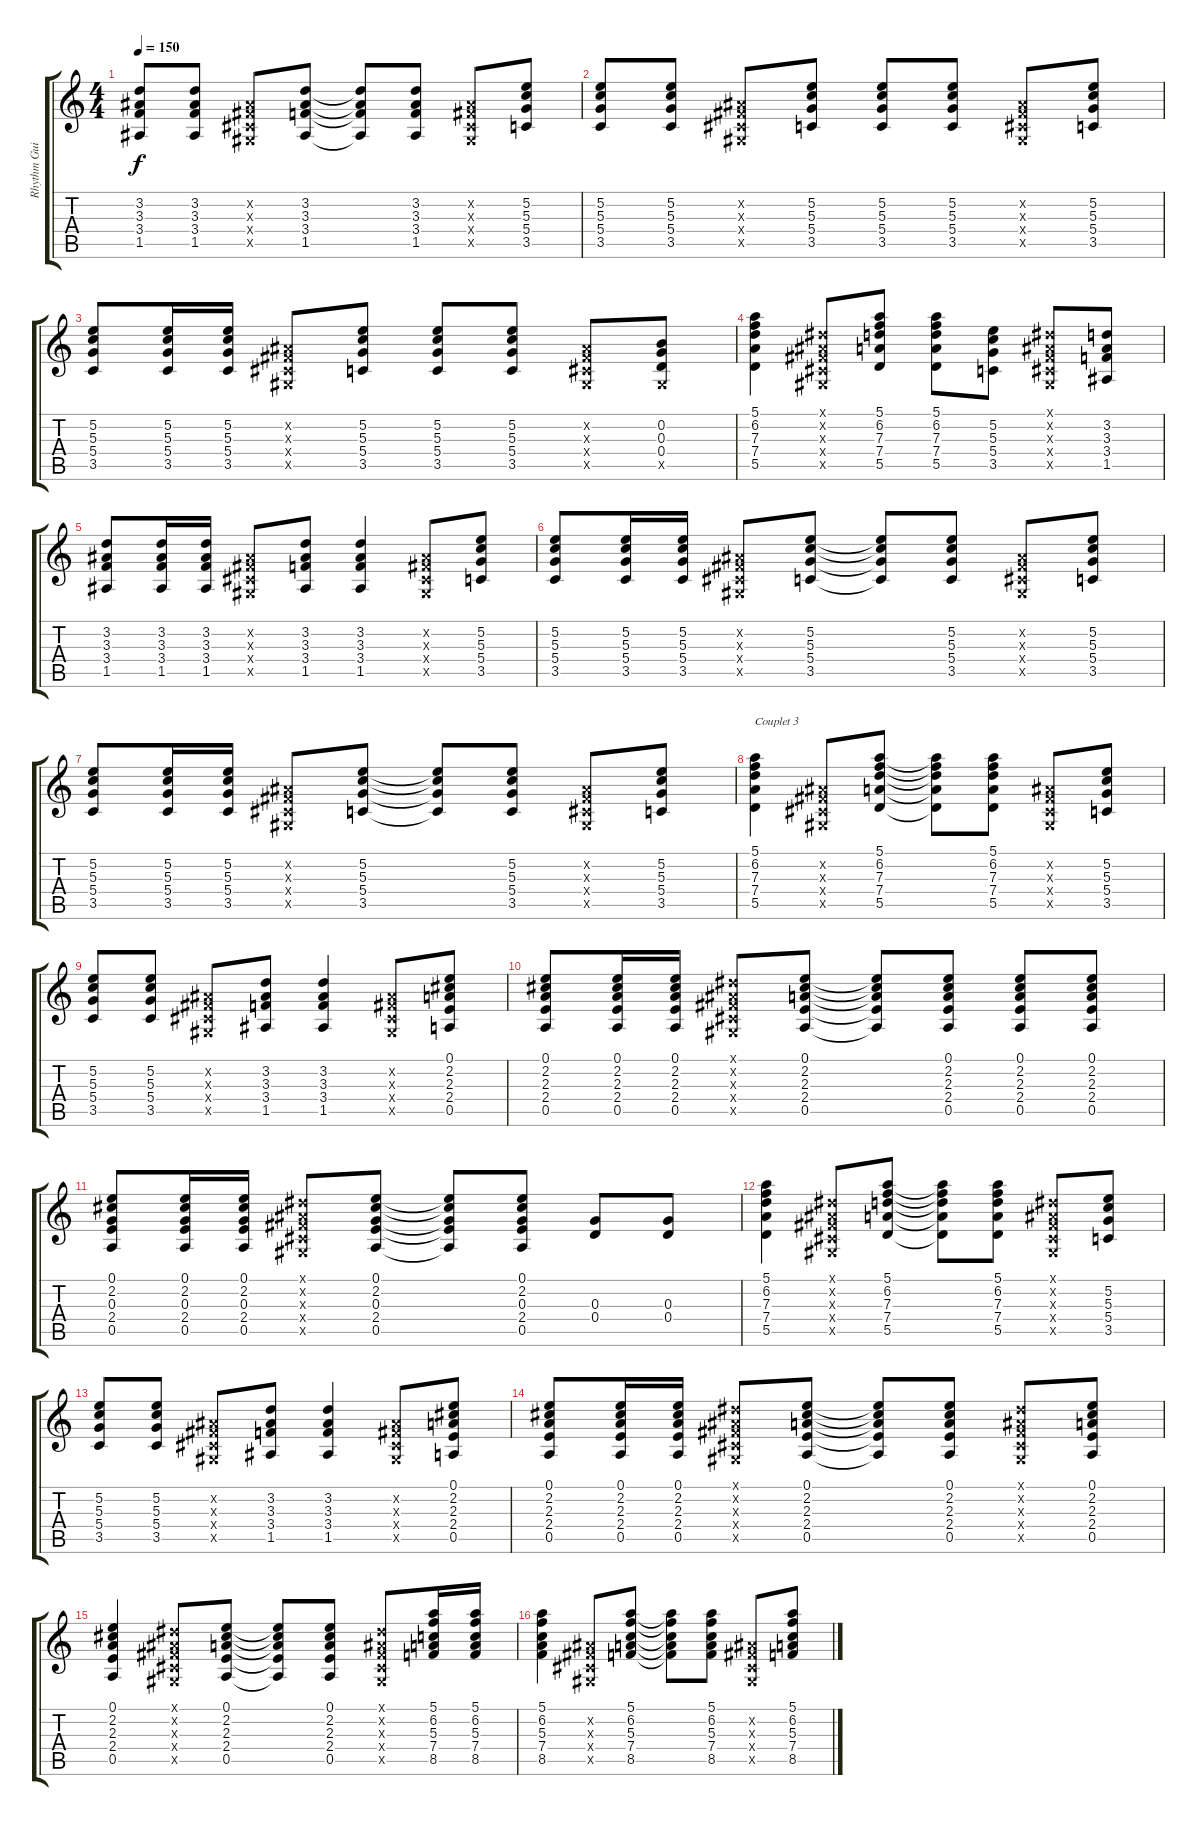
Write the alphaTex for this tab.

\track ("Rhythm Guitar" "Rhythm Gui") {instrument electricguitarclean}
\staff {score tabs}
\tuning (E4 B3 G3 D3 A2 E2) {hide}
\ts (4 4)
\tempo 150
\clef g2
\ks c
(3.2 3.3 3.4 1.5).8{dy f} (3.2 3.3 3.4 1.5).8 (-1.2{x} -1.3{x} -1.4{x} -1.5{x}).8 (3.2 3.3 3.4 1.5).8 (3.2{t} 3.3{t} 3.4{t} 1.5{t}).8 (3.2 3.3 3.4 1.5).8 (-1.2{x} -1.3{x} -1.4{x} -1.5{x}).8 (5.2 5.3 5.4 3.5).8 |
(5.2 5.3 5.4 3.5).8 (5.2 5.3 5.4 3.5).8 (-1.2{x} -1.3{x} -1.4{x} -1.5{x}).8 (5.2 5.3 5.4 3.5).8 (5.2 5.3 5.4 3.5).8 (5.2 5.3 5.4 3.5).8 (-1.2{x} -1.3{x} -1.4{x} -1.5{x}).8 (5.2 5.3 5.4 3.5).8 |
(5.2 5.3 5.4 3.5).8 (5.2 5.3 5.4 3.5).16 (5.2 5.3 5.4 3.5).16 (-1.2{x} -1.3{x} -1.4{x} -1.5{x}).8 (5.2 5.3 5.4 3.5).8 (5.2 5.3 5.4 3.5).8 (5.2 5.3 5.4 3.5).8 (-1.2{x} -1.3{x} -1.4{x} -1.5{x}).8 (0.2 0.3 0.4 -1.5{x}).8 |
(5.1 6.2 7.3 7.4 5.5).4 (-1.1{x} -1.2{x} -1.3{x} -1.4{x} -1.5{x}).8 (5.1 6.2 7.3 7.4 5.5).8 (5.1 6.2 7.3 7.4 5.5).8 (5.2 5.3 5.4 3.5).8 (-1.1{x} -1.2{x} -1.3{x} -1.4{x} -1.5{x}).8 (3.2 3.3 3.4 1.5).8 |
(3.2 3.3 3.4 1.5).8 (3.2 3.3 3.4 1.5).16 (3.2 3.3 3.4 1.5).16 (-1.2{x} -1.3{x} -1.4{x} -1.5{x}).8 (3.2 3.3 3.4 1.5).8 (3.2 3.3 3.4 1.5).4 (-1.2{x} -1.3{x} -1.4{x} -1.5{x}).8 (5.2 5.3 5.4 3.5).8 |
(5.2 5.3 5.4 3.5).8 (5.2 5.3 5.4 3.5).16 (5.2 5.3 5.4 3.5).16 (-1.2{x} -1.3{x} -1.4{x} -1.5{x}).8 (5.2 5.3 5.4 3.5).8 (5.2{t} 5.3{t} 5.4{t} 3.5{t}).8 (5.2 5.3 5.4 3.5).8 (-1.2{x} -1.3{x} -1.4{x} -1.5{x}).8 (5.2 5.3 5.4 3.5).8 |
(5.2 5.3 5.4 3.5).8 (5.2 5.3 5.4 3.5).16 (5.2 5.3 5.4 3.5).16 (-1.2{x} -1.3{x} -1.4{x} -1.5{x}).8 (5.2 5.3 5.4 3.5).8 (5.2{t} 5.3{t} 5.4{t} 3.5{t}).8 (5.2 5.3 5.4 3.5).8 (-1.2{x} -1.3{x} -1.4{x} -1.5{x}).8 (5.2 5.3 5.4 3.5).8 |
(5.1 6.2 7.3 7.4 5.5).4{txt "Couplet 3"} (-1.2{x} -1.3{x} -1.4{x} -1.5{x}).8 (5.1 6.2 7.3 7.4 5.5).8 (5.1{t} 6.2{t} 7.3{t} 7.4{t} 5.5{t}).8 (5.1 6.2 7.3 7.4 5.5).8 (-1.2{x} -1.3{x} -1.4{x} -1.5{x}).8 (5.2 5.3 5.4 3.5).8 |
(5.2 5.3 5.4 3.5).8 (5.2 5.3 5.4 3.5).8 (-1.2{x} -1.3{x} -1.4{x} -1.5{x}).8 (3.2 3.3 3.4 1.5).8 (3.2 3.3 3.4 1.5).4 (-1.2{x} -1.3{x} -1.4{x} -1.5{x}).8 (0.1 2.2 2.3 2.4 0.5).8 |
(0.1 2.2 2.3 2.4 0.5).8 (0.1 2.2 2.3 2.4 0.5).16 (0.1 2.2 2.3 2.4 0.5).16 (-1.1{x} -1.2{x} -1.3{x} -1.4{x} -1.5{x}).8 (0.1 2.2 2.3 2.4 0.5).8 (0.1{t} 2.2{t} 2.3{t} 2.4{t} 0.5{t}).8 (0.1 2.2 2.3 2.4 0.5).8 (0.1 2.2 2.3 2.4 0.5).8 (0.1 2.2 2.3 2.4 0.5).8 |
(0.1 2.2 0.3 2.4 0.5).8 (0.1 2.2 0.3 2.4 0.5).16 (0.1 2.2 0.3 2.4 0.5).16 (-1.1{x} -1.2{x} -1.3{x} -1.4{x} -1.5{x}).8 (0.1 2.2 0.3 2.4 0.5).8 (0.1{t} 2.2{t} 0.3{t} 2.4{t} 0.5{t}).8 (0.1 2.2 0.3 2.4 0.5).8 (0.3 0.4).8 (0.3 0.4).8 |
(5.1 6.2 7.3 7.4 5.5).4 (-1.1{x} -1.2{x} -1.3{x} -1.4{x} -1.5{x}).8 (5.1 6.2 7.3 7.4 5.5).8 (5.1{t} 6.2{t} 7.3{t} 7.4{t} 5.5{t}).8 (5.1 6.2 7.3 7.4 5.5).8 (-1.1{x} -1.2{x} -1.3{x} -1.4{x} -1.5{x}).8 (5.2 5.3 5.4 3.5).8 |
(5.2 5.3 5.4 3.5).8 (5.2 5.3 5.4 3.5).8 (-1.2{x} -1.3{x} -1.4{x} -1.5{x}).8 (3.2 3.3 3.4 1.5).8 (3.2 3.3 3.4 1.5).4 (-1.2{x} -1.3{x} -1.4{x} -1.5{x}).8 (0.1 2.2 2.3 2.4 0.5).8 |
(0.1 2.2 2.3 2.4 0.5).8 (0.1 2.2 2.3 2.4 0.5).16 (0.1 2.2 2.3 2.4 0.5).16 (-1.1{x} -1.2{x} -1.3{x} -1.4{x} -1.5{x}).8 (0.1 2.2 2.3 2.4 0.5).8 (0.1{t} 2.2{t} 2.3{t} 2.4{t} 0.5{t}).8 (0.1 2.2 2.3 2.4 0.5).8 (-1.1{x} -1.2{x} -1.3{x} -1.4{x} -1.5{x}).8 (0.1 2.2 2.3 2.4 0.5).8 |
(0.1 2.2 2.3 2.4 0.5).4 (-1.1{x} -1.2{x} -1.3{x} -1.4{x} -1.5{x}).8 (0.1 2.2 2.3 2.4 0.5).8 (0.1{t} 2.2{t} 2.3{t} 2.4{t} 0.5{t}).8 (0.1 2.2 2.3 2.4 0.5).8 (-1.1{x} -1.2{x} -1.3{x} -1.4{x} -1.5{x}).8 (5.1 6.2 5.3 7.4 8.5).16 (5.1 6.2 5.3 7.4 8.5).16 |
(5.1 6.2 5.3 7.4 8.5).4 (-1.2{x} -1.3{x} -1.4{x} -1.5{x}).8 (5.1 6.2 5.3 7.4 8.5).8 (5.1{t} 6.2{t} 5.3{t} 7.4{t} 8.5{t}).8 (5.1 6.2 5.3 7.4 8.5).8 (-1.2{x} -1.3{x} -1.4{x} -1.5{x}).8 (5.1 6.2 5.3 7.4 8.5).8
